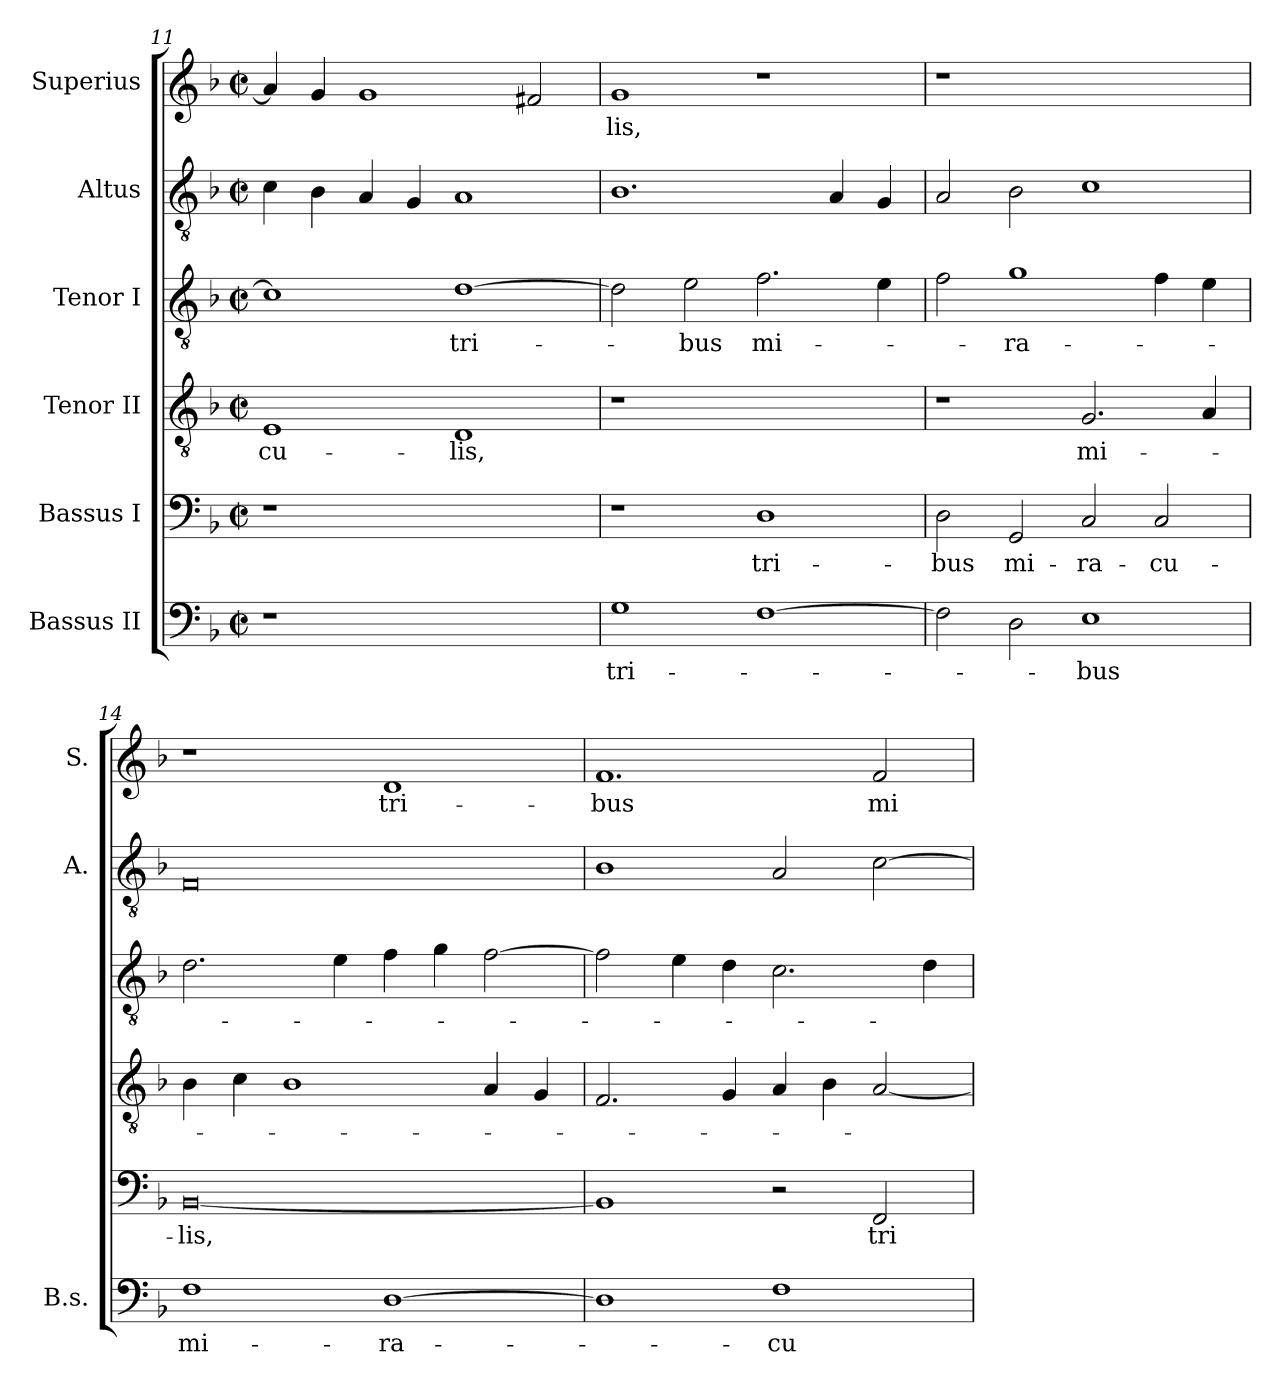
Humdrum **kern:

**kern	**text	**kern	**text	**kern	**text	**kern	**text	**kern	**kern	**text
*part6	*part6	*part5	*part5	*part4	*part4	*part3	*part3	*part2	*part1	*part1
*staff6	*staff6	*staff5	*staff5	*staff4	*staff4	*staff3	*staff3	*staff2	*staff1	*staff1
*I"Bassus II	*	*I"Bassus I	*	*I"Tenor II	*	*I"Tenor I	*	*I"Altus	*I"Superius	*
*I'B.s.	*	*	*	*	*	*	*	*I'A.	*I'S.	*
*clefF4	*	*clefF4	*	*clefGv2	*	*clefGv2	*	*clefGv2	*clefG2	*
*	*	*	*	*ITrd7c12	*	*ITrd7c12	*	*ITrd7c12	*	*
*k[b-]	*	*k[b-]	*	*k[b-]	*	*k[b-]	*	*k[b-]	*k[b-]	*
*F:	*	*F:	*	*F:	*	*F:	*	*F:	*F:	*
*M2/2	*	*M2/2	*	*M2/2	*	*M2/2	*	*M2/2	*M2/2	*
*met(c|)	*	*met(c|)	*	*met(c|)	*	*met(c|)	*	*met(c|)	*met(c|)	*
=11	=11	=11	=11	=11	=11	=11	=11	=11	=11	=11
!LO:N:vis=1	!	!LO:N:vis=1	!	!	!	!	!	!	!	!
!	!	!	!	!	!LO:LY:b:color=#000000	!	!	!	!	!
1r	.	1r	.	1EEi	-cu-	1Ci]	.	4Ci\	4ai/]	.
.	.	.	.	.	.	.	.	4BB-i\	4gi/	.
.	.	.	.	.	.	.	.	4AAi/	1gi	.
.	.	.	.	.	.	.	.	4GGi/	.	.
!	!	!	!	!	!LO:LY:b:color=#000000	!	!	!	!	!
!	!	!	!	!	!	!	!LO:LY:b:color=#000000	!	!	!
1ryy	.	1ryy	.	1DDi	-lis,	[>1Di	tri-	1AAi	.	.
.	.	.	.	.	.	.	.	.	2f#Xi/	.
!!LO:PB:g=z
=12	=12	=12	=12	=12	=12	=12	=12	=12	=12	=12
!	!LO:LY:b:color=#000000	!	!	!LO:N:vis=1	!	!	!	!	!	!
!	!	!	!	!	!	!	!	!	!	!LO:LY:b:color=#000000
1Gi	tri-	1r	.	1r	.	2Di\]	.	1.BB-i	1gi	-lis,
!	!	!	!	!	!	!	!LO:LY:b:color=#000000	!	!	!
.	.	.	.	.	.	2Ei\	-bus	.	.	.
!	!	!	!LO:LY:b:color=#000000	!	!	!	!	!	!	!
!	!	!	!	!	!	!	!LO:LY:b:color=#000000	!	!	!
[>1Fi	.	1Di	tri-	1ryy	.	2.Fi\	mi-	.	1r	.
.	.	.	.	.	.	.	.	4AAi/	.	.
.	.	.	.	.	.	4Ei\	.	4GGi/	.	.
=13	=13	=13	=13	=13	=13	=13	=13	=13	=13	=13
!	!	!	!LO:LY:b:color=#000000	!	!	!	!	!	!LO:N:vis=1	!
2Fi\]	.	2Di\	-bus	1r	.	2Fi\	.	2AAi/	1r	.
!	!	!	!LO:LY:b:color=#000000	!	!	!	!	!	!	!
!	!	!	!	!	!	!	!LO:LY:b:color=#000000	!	!	!
2Di\	.	2GGi/	mi-	.	.	1Gi	-ra-	2BB-i\	.	.
!	!LO:LY:b:color=#000000	!	!	!	!	!	!	!	!	!
!	!	!	!LO:LY:b:color=#000000	!	!	!	!	!	!	!
!	!	!	!	!	!LO:LY:b:color=#000000	!	!	!	!	!
1Ei	-bus	2Ci/	-ra-	2.GGi/	mi-	.	.	1Ci	1ryy	.
!	!	!	!LO:LY:b:color=#000000	!	!	!	!	!	!	!
.	.	2Ci/	-cu-	.	.	4Fi\	.	.	.	.
.	.	.	.	4AAi/	.	4Ei\	.	.	.	.
=14	=14	=14	=14	=14	=14	=14	=14	=14	=14	=14
!	!LO:LY:b:color=#000000	!	!	!	!	!	!	!	!	!
!	!	!	!LO:LY:b:color=#000000	!	!	!	!	!	!	!
1Fi	mi-	[<0BB-i	-lis,	4BB-i\	.	2.Di\	.	0FFi	1r	.
.	.	.	.	4Ci\	.	.	.	.	.	.
.	.	.	.	1BB-i	.	.	.	.	.	.
.	.	.	.	.	.	4Ei\	.	.	.	.
!	!LO:LY:b:color=#000000	!	!	!	!	!	!	!	!	!
!	!	!	!	!	!	!	!	!	!	!LO:LY:b:color=#000000
[>1Di	-ra-	.	.	.	.	4Fi\	.	.	1di	tri-
.	.	.	.	.	.	4Gi\	.	.	.	.
.	.	.	.	4AAi/	.	[>2Fi\	.	.	.	.
.	.	.	.	4GGi/	.	.	.	.	.	.
=15	=15	=15	=15	=15	=15	=15	=15	=15	=15	=15
!	!	!	!	!	!	!	!	!	!	!LO:LY:b:color=#000000
1Di]	.	1BB-i]	.	2.FFi/	.	2Fi\]	.	1BB-i	1.fi	-bus
.	.	.	.	.	.	4Ei\	.	.	.	.
.	.	.	.	4GGi/	.	4Di\	.	.	.	.
!	!LO:LY:b:color=#000000	!	!	!	!	!	!	!	!	!
1Fi	-cu-	2r	.	4AAi/	.	2.Ci\	.	2AAi/	.	.
.	.	.	.	4BB-i\	.	.	.	.	.	.
!	!	!	!LO:LY:b:color=#000000	!	!	!	!	!	!	!
!	!	!	!	!	!	!	!	!	!	!LO:LY:b:color=#000000
.	.	2FFi/	tri-	[<2AAi/	.	.	.	[>2Ci\	2fi/	mi-
.	.	.	.	.	.	4Di\	.	.	.	.
=	=	=	=	=	=	=	=	=	=	=
*-	*-	*-	*-	*-	*-	*-	*-	*-	*-	*-
